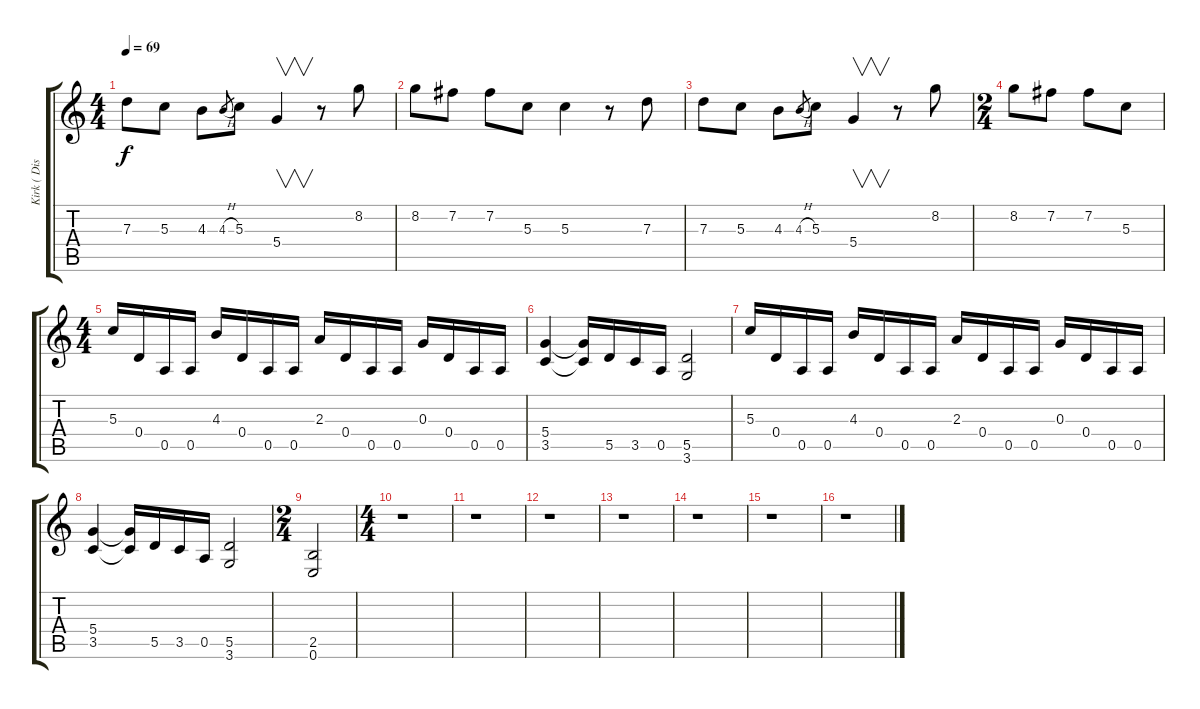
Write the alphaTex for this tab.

\track ("Kirk ( Distrotion )" "Kirk ( Dis") {instrument distortionguitar}
\staff {score tabs}
\tuning (E4 B3 G3 D3 A2 E2) {hide}
\ts (4 4)
\tempo 69
\clef g2
\ks c
7.3.8{dy f} 5.3.8 4.3.8 4.3{h}.8{gr} 5.3.8 5.4.4{v} r.8 8.2.8 |
8.2.8 7.2.8 7.2.8 5.3.8 5.3.4 r.8 7.3.8 |
7.3.8 5.3.8 4.3.8 4.3{h}.8{gr} 5.3.8 5.4.4{v} r.8 8.2.8 |
\ts (2 4)
8.2.8 7.2.8 7.2.8 5.3.8 |
\ts (4 4)
5.3.16 0.4.16 0.5.16 0.5.16 4.3.16 0.4.16 0.5.16 0.5.16 2.3.16 0.4.16 0.5.16 0.5.16 0.3.16 0.4.16 0.5.16 0.5.16 |
(5.4 3.5).4 (5.4{t} 3.5{t}).16 5.5.16 3.5.16 0.5.16 (5.5 3.6).2 |
5.3.16 0.4.16 0.5.16 0.5.16 4.3.16 0.4.16 0.5.16 0.5.16 2.3.16 0.4.16 0.5.16 0.5.16 0.3.16 0.4.16 0.5.16 0.5.16 |
(5.4 3.5).4 (5.4{t} 3.5{t}).16 5.5.16 3.5.16 0.5.16 (5.5 3.6).2 |
\ts (2 4)
(2.5 0.6).2 |
\ts (4 4)
r.1 |
r.1 |
r.1 |
r.1 |
r.1 |
r.1 |
r.1
